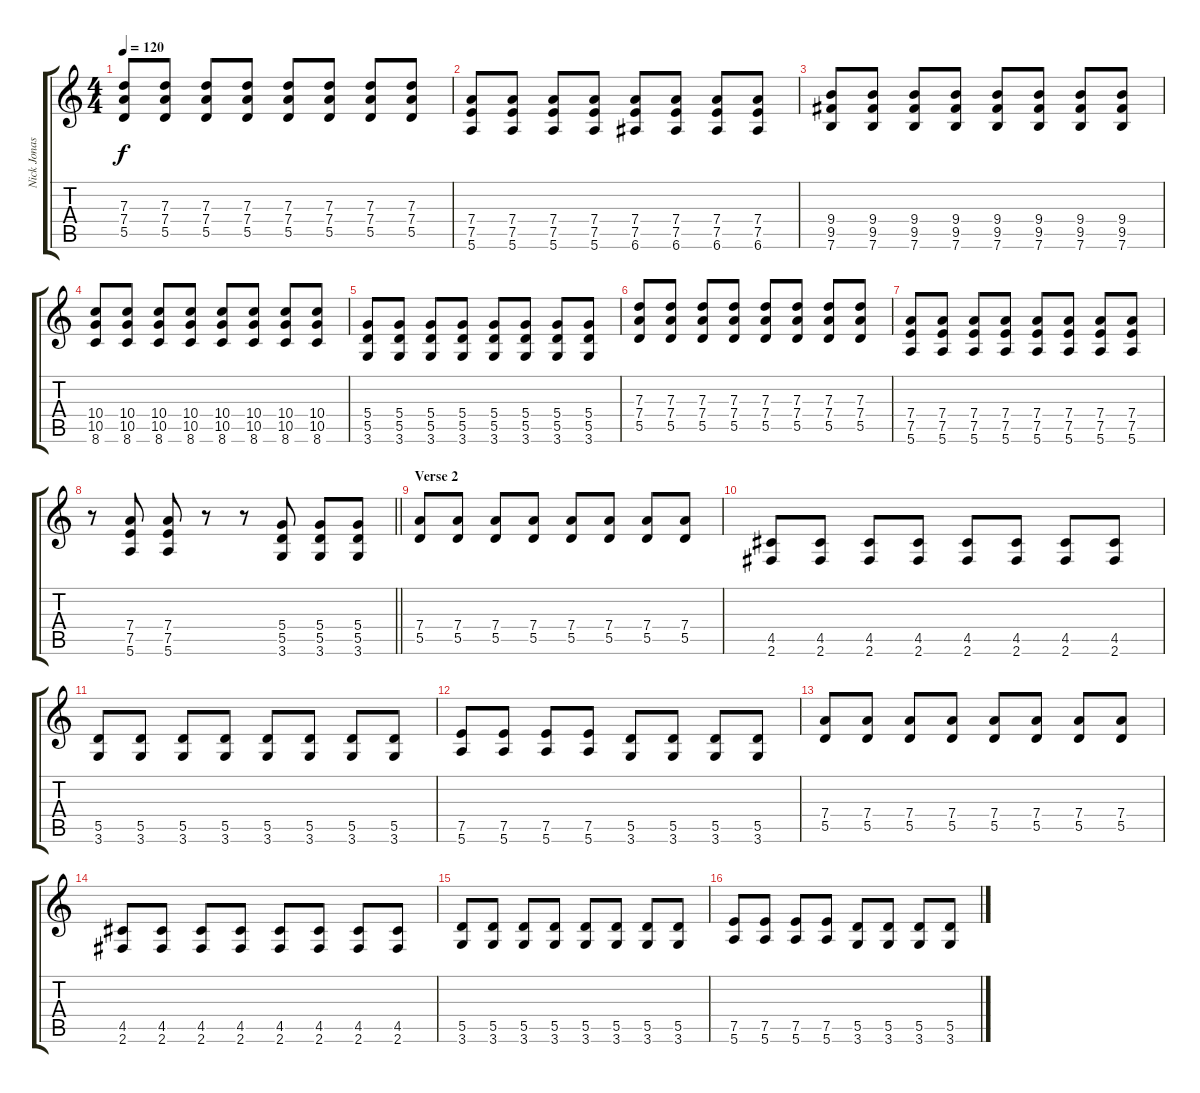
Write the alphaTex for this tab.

\track ("Nick Jonas (Rythm)" "Nick Jonas") {instrument distortionguitar}
\staff {score tabs}
\tuning (E4 B3 G3 D3 A2 E2) {hide}
\ts (4 4)
\tempo 120
\clef g2
\ks c
(7.3 7.4 5.5).8{dy f} (7.3 7.4 5.5).8 (7.3 7.4 5.5).8 (7.3 7.4 5.5).8 (7.3 7.4 5.5).8 (7.3 7.4 5.5).8 (7.3 7.4 5.5).8 (7.3 7.4 5.5).8 |
(7.4 7.5 5.6).8 (7.4 7.5 5.6).8 (7.4 7.5 5.6).8 (7.4 7.5 5.6).8 (7.4 7.5 6.6).8 (7.4 7.5 6.6).8 (7.4 7.5 6.6).8 (7.4 7.5 6.6).8 |
(9.4 9.5 7.6).8 (9.4 9.5 7.6).8 (9.4 9.5 7.6).8 (9.4 9.5 7.6).8 (9.4 9.5 7.6).8 (9.4 9.5 7.6).8 (9.4 9.5 7.6).8 (9.4 9.5 7.6).8 |
(10.4 10.5 8.6).8 (10.4 10.5 8.6).8 (10.4 10.5 8.6).8 (10.4 10.5 8.6).8 (10.4 10.5 8.6).8 (10.4 10.5 8.6).8 (10.4 10.5 8.6).8 (10.4 10.5 8.6).8 |
(5.4 5.5 3.6).8 (5.4 5.5 3.6).8 (5.4 5.5 3.6).8 (5.4 5.5 3.6).8 (5.4 5.5 3.6).8 (5.4 5.5 3.6).8 (5.4 5.5 3.6).8 (5.4 5.5 3.6).8 |
(7.3 7.4 5.5).8 (7.3 7.4 5.5).8 (7.3 7.4 5.5).8 (7.3 7.4 5.5).8 (7.3 7.4 5.5).8 (7.3 7.4 5.5).8 (7.3 7.4 5.5).8 (7.3 7.4 5.5).8 |
(7.4 7.5 5.6).8 (7.4 7.5 5.6).8 (7.4 7.5 5.6).8 (7.4 7.5 5.6).8 (7.4 7.5 5.6).8 (7.4 7.5 5.6).8 (7.4 7.5 5.6).8 (7.4 7.5 5.6).8 |
\barLineRight lightlight
r.8 (7.4 7.5 5.6).8 (7.4 7.5 5.6).8 r.8 r.8 (5.4 5.5 3.6).8 (5.4 5.5 3.6).8 (5.4 5.5 3.6).8 |
\section ("" "Verse 2")
(7.4 5.5).8 (7.4 5.5).8 (7.4 5.5).8 (7.4 5.5).8 (7.4 5.5).8 (7.4 5.5).8 (7.4 5.5).8 (7.4 5.5).8 |
(4.5 2.6).8 (4.5 2.6).8 (4.5 2.6).8 (4.5 2.6).8 (4.5 2.6).8 (4.5 2.6).8 (4.5 2.6).8 (4.5 2.6).8 |
(5.5 3.6).8 (5.5 3.6).8 (5.5 3.6).8 (5.5 3.6).8 (5.5 3.6).8 (5.5 3.6).8 (5.5 3.6).8 (5.5 3.6).8 |
(7.5 5.6).8 (7.5 5.6).8 (7.5 5.6).8 (7.5 5.6).8 (5.5 3.6).8 (5.5 3.6).8 (5.5 3.6).8 (5.5 3.6).8 |
(7.4 5.5).8 (7.4 5.5).8 (7.4 5.5).8 (7.4 5.5).8 (7.4 5.5).8 (7.4 5.5).8 (7.4 5.5).8 (7.4 5.5).8 |
(4.5 2.6).8 (4.5 2.6).8 (4.5 2.6).8 (4.5 2.6).8 (4.5 2.6).8 (4.5 2.6).8 (4.5 2.6).8 (4.5 2.6).8 |
(5.5 3.6).8 (5.5 3.6).8 (5.5 3.6).8 (5.5 3.6).8 (5.5 3.6).8 (5.5 3.6).8 (5.5 3.6).8 (5.5 3.6).8 |
(7.5 5.6).8 (7.5 5.6).8 (7.5 5.6).8 (7.5 5.6).8 (5.5 3.6).8 (5.5 3.6).8 (5.5 3.6).8 (5.5 3.6).8
